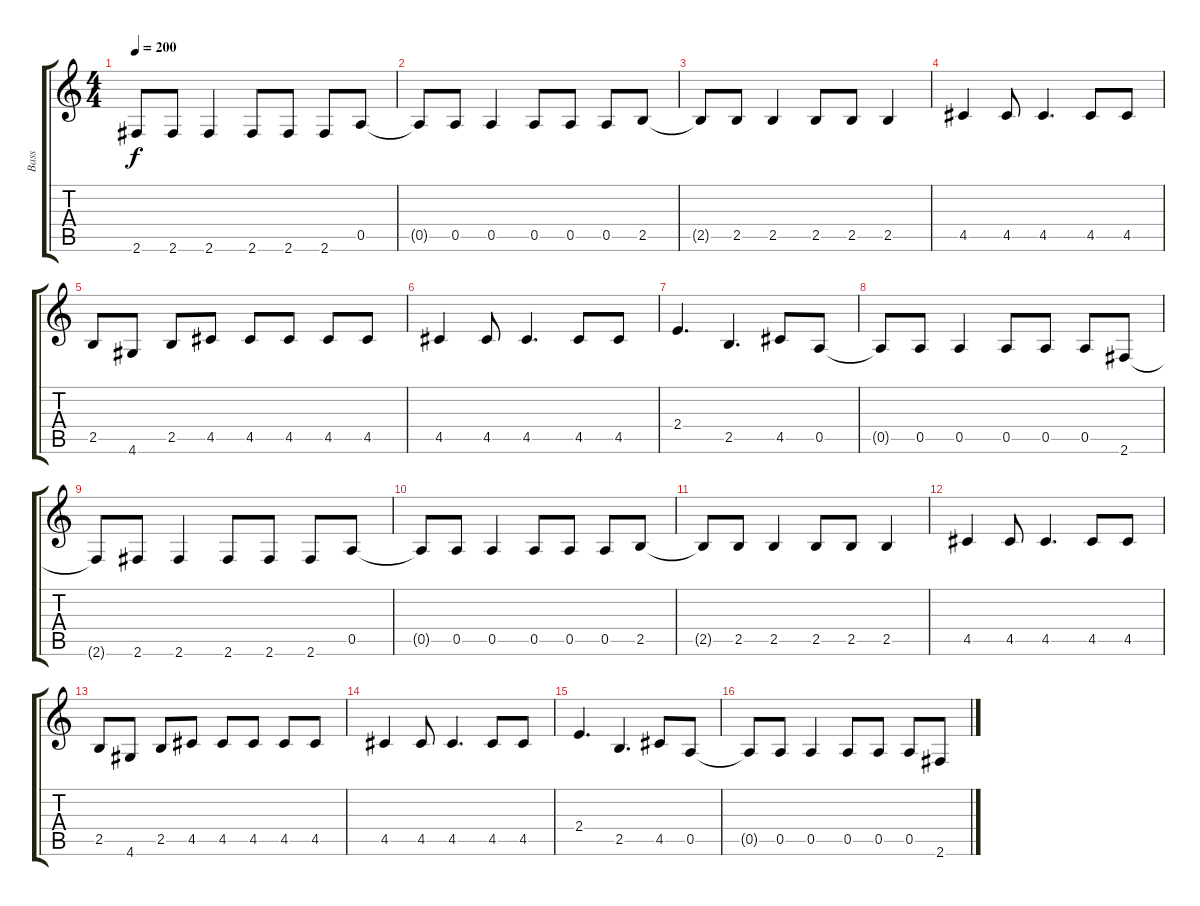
\track ("Bass" "Bass") {instrument electricbassfinger}
\staff {score tabs}
\tuning (E4 B3 G3 D3 A2 E2) {hide}
\ts (4 4)
\tempo 200
\clef g2
\ks c
2.6{t}.8{dy f} 2.6.8 2.6.4 2.6.8 2.6.8 2.6.8 0.5.8 |
0.5{t}.8 0.5.8 0.5.4 0.5.8 0.5.8 0.5.8 2.5.8 |
2.5{t}.8 2.5.8 2.5.4 2.5.8 2.5.8 2.5.4 |
4.5.4 4.5.8 4.5.4{d} 4.5.8 4.5.8 |
2.5.8 4.6.8 2.5.8 4.5.8 4.5.8 4.5.8 4.5.8 4.5.8 |
4.5.4 4.5.8 4.5.4{d} 4.5.8 4.5.8 |
2.4.4{d} 2.5.4{d} 4.5.8 0.5.8 |
0.5{t}.8 0.5.8 0.5.4 0.5.8 0.5.8 0.5.8 2.6.8 |
2.6{t}.8 2.6.8 2.6.4 2.6.8 2.6.8 2.6.8 0.5.8 |
0.5{t}.8 0.5.8 0.5.4 0.5.8 0.5.8 0.5.8 2.5.8 |
2.5{t}.8 2.5.8 2.5.4 2.5.8 2.5.8 2.5.4 |
4.5.4 4.5.8 4.5.4{d} 4.5.8 4.5.8 |
2.5.8 4.6.8 2.5.8 4.5.8 4.5.8 4.5.8 4.5.8 4.5.8 |
4.5.4 4.5.8 4.5.4{d} 4.5.8 4.5.8 |
2.4.4{d} 2.5.4{d} 4.5.8 0.5.8 |
0.5{t}.8 0.5.8 0.5.4 0.5.8 0.5.8 0.5.8 2.6.8
